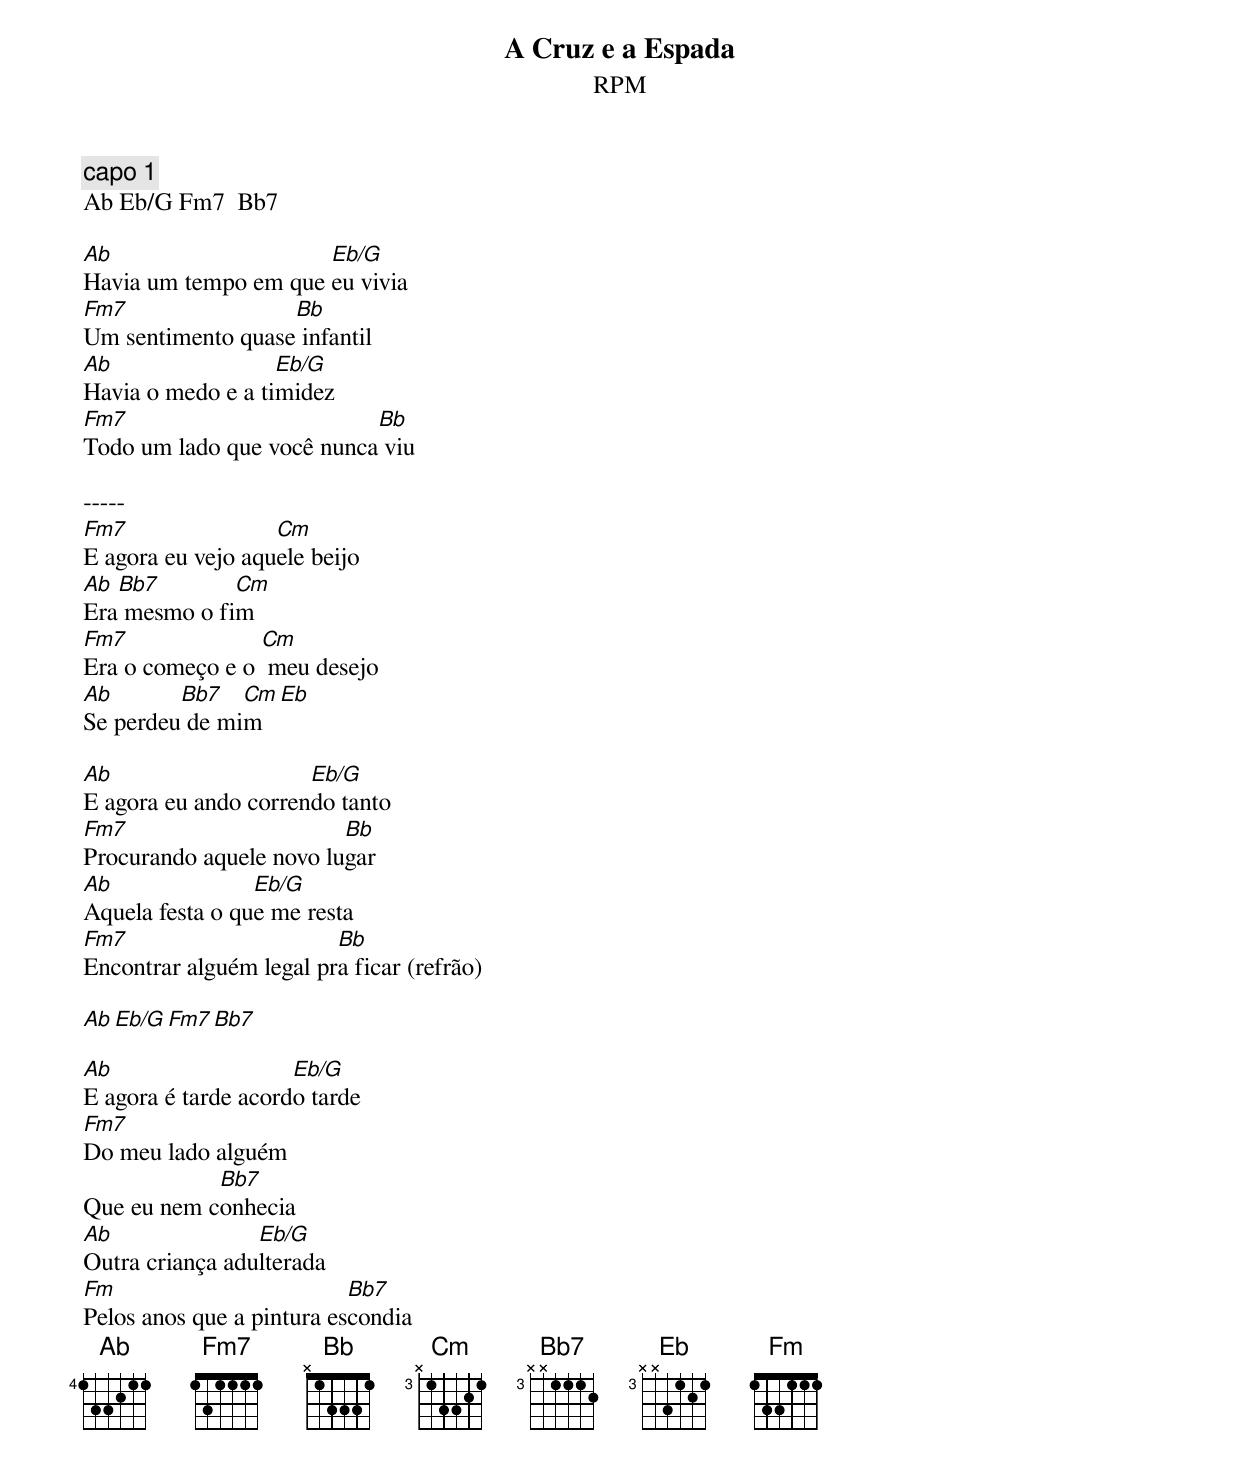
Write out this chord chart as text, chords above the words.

A Cruz e a Espada
RPM

capo 1
Ab Eb/G Fm7  Bb7

Ab                    Eb/G
Havia um tempo em que eu vivia
Fm7                Bb
Um sentimento quase infantil
Ab                 Eb/G
Havia o medo e a timidez
Fm7                        Bb
Todo um lado que você nunca viu

-----
Fm7                Cm
E agora eu vejo aquele beijo
Ab Bb7        Cm
Era mesmo o fim
Fm7              Cm
Era o começo e o  meu desejo
Ab       Bb7   Cm   Eb
Se perdeu de mim

Ab                    Eb/G
E agora eu ando correndo tanto
Fm7                      Bb
Procurando aquele novo lugar
Ab               Eb/G
Aquela festa o que me resta
Fm7                      Bb
Encontrar alguém legal pra ficar (refrão)

Ab  Eb/G  Fm7  Bb7

Ab                   Eb/G
E agora é tarde acordo tarde
Fm7
Do meu lado alguém
            Bb7
Que eu nem conhecia
Ab               Eb/G
Outra criança adulterada
Fm                         Bb7
Pelos anos que a pintura escondia
